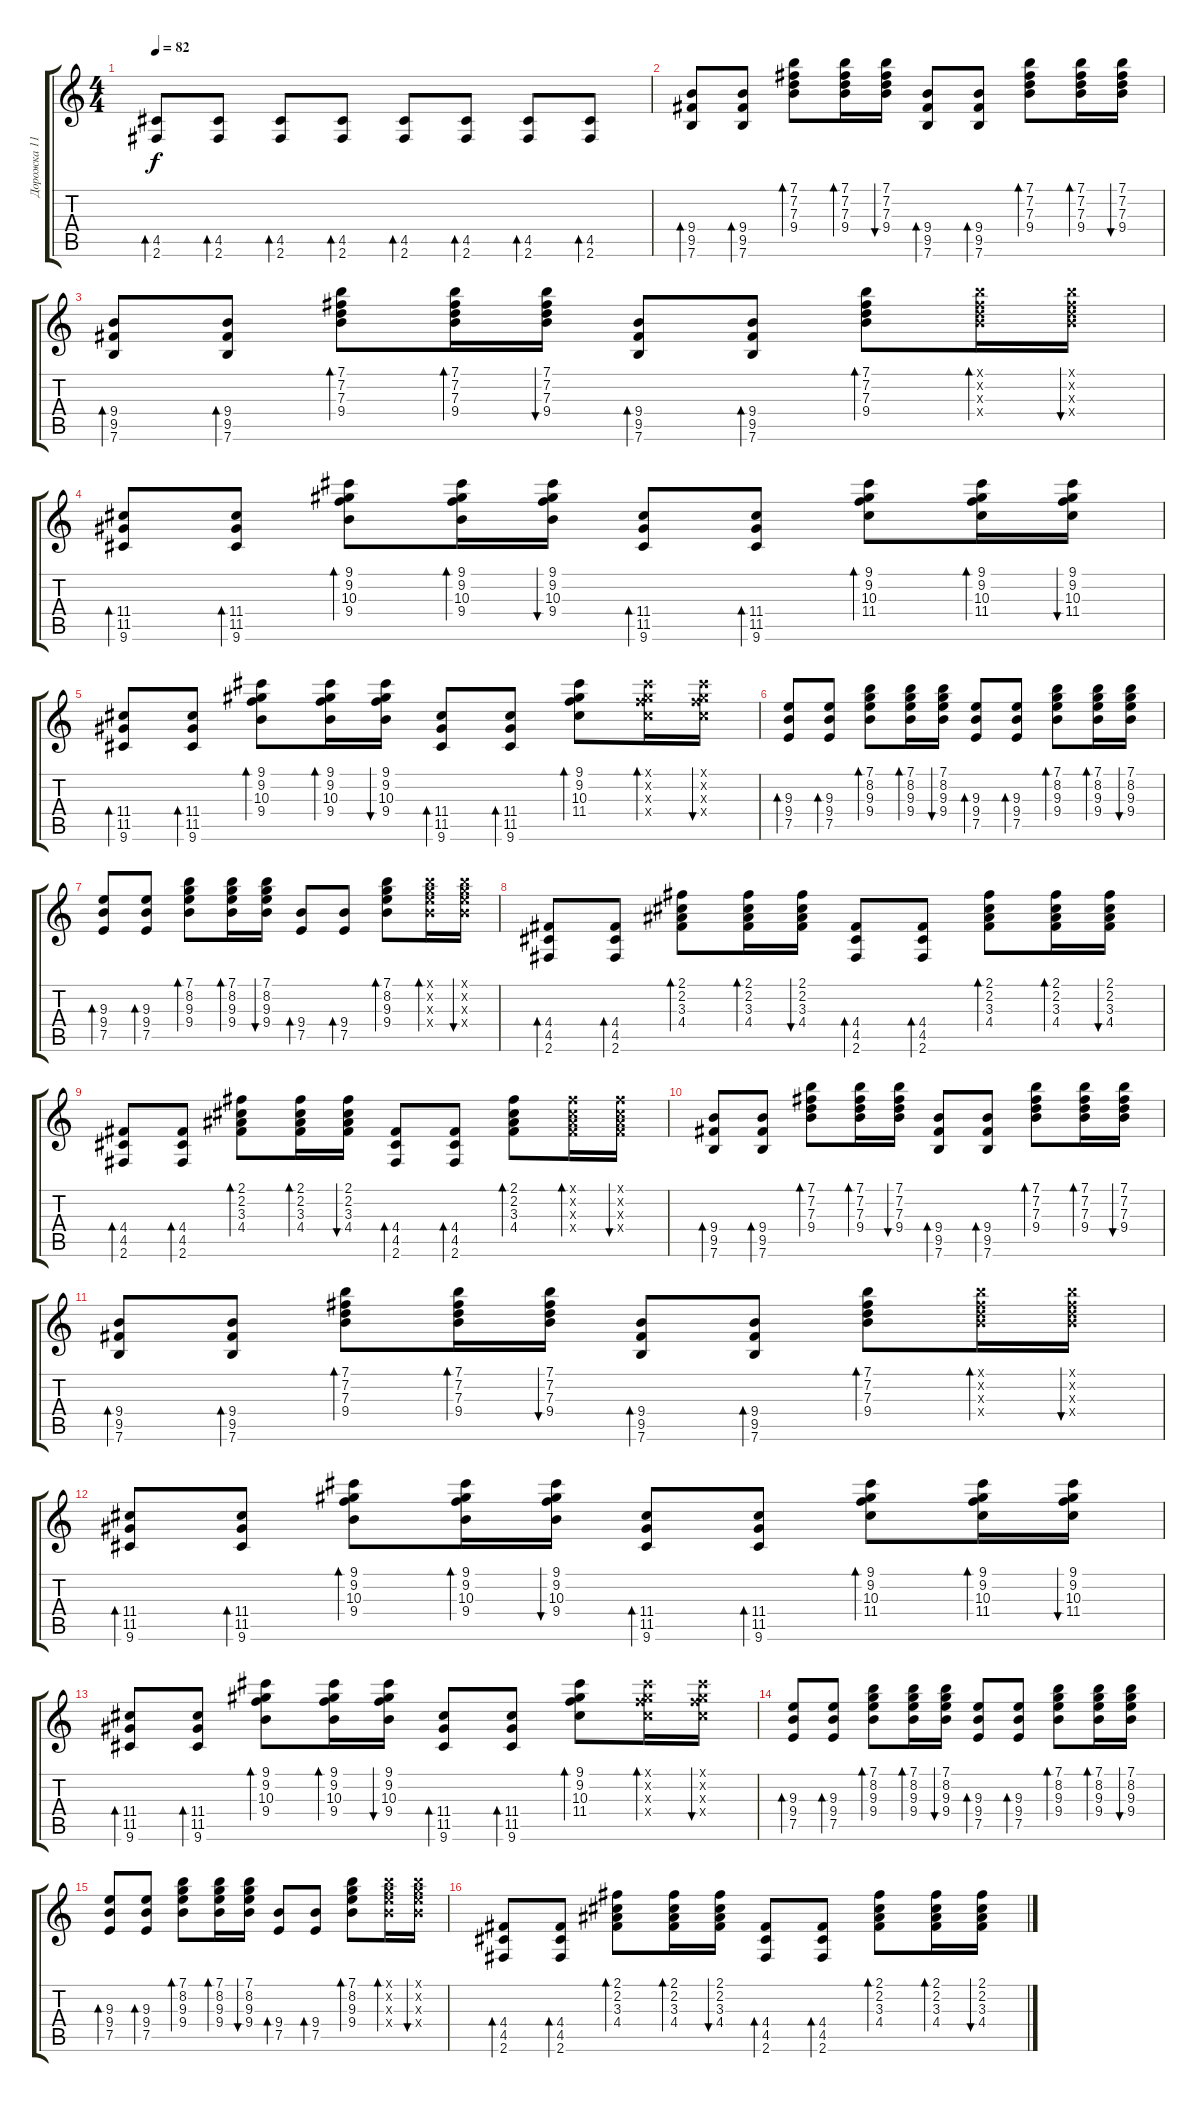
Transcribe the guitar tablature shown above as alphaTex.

\track ("Дорожка 11" "Дорожка 11") {instrument electricguitarclean}
\staff {score tabs}
\tuning (E4 B3 G3 D3 A2 E2) {hide}
\ts (4 4)
\tempo 82
\clef g2
\ks c
(4.5 2.6).8{bd 60 dy f} (4.5 2.6).8{bd 60} (4.5 2.6).8{bd 60} (4.5 2.6).8{bd 60} (4.5 2.6).8{bd 60} (4.5 2.6).8{bd 60} (4.5 2.6).8{bd 60} (4.5 2.6).8{bd 60} |
(9.4 9.5 7.6).8{bd 60} (9.4 9.5 7.6).8{bd 60} (7.1 7.2 7.3 9.4).8{bd 60} (7.1 7.2 7.3 9.4).16{bd 60} (7.1 7.2 7.3 9.4).16{bu 60} (9.4 9.5 7.6).8{bd 60} (9.4 9.5 7.6).8{bd 60} (7.1 7.2 7.3 9.4).8{bd 60} (7.1 7.2 7.3 9.4).16{bd 60} (7.1 7.2 7.3 9.4).16{bu 60} |
(9.4 9.5 7.6).8{bd 60} (9.4 9.5 7.6).8{bd 60} (7.1 7.2 7.3 9.4).8{bd 60} (7.1 7.2 7.3 9.4).16{bd 60} (7.1 7.2 7.3 9.4).16{bu 60} (9.4 9.5 7.6).8{bd 60} (9.4 9.5 7.6).8{bd 60} (7.1 7.2 7.3 9.4).8{bd 60} (7.1{x} 7.2{x} 7.3{x} 9.4{x}).16{bd 60} (7.1{x} 7.2{x} 7.3{x} 9.4{x}).16{bu 60} |
(11.4 11.5 9.6).8{bd 60} (11.4 11.5 9.6).8{bd 60} (9.1 9.2 10.3 9.4).8{bd 60} (9.1 9.2 10.3 9.4).16{bd 60} (9.1 9.2 10.3 9.4).16{bu 60} (11.4 11.5 9.6).8{bd 60} (11.4 11.5 9.6).8{bd 60} (9.1 9.2 10.3 11.4).8{bd 60} (9.1 9.2 10.3 11.4).16{bd 60} (9.1 9.2 10.3 11.4).16{bu 60} |
(11.4 11.5 9.6).8{bd 60} (11.4 11.5 9.6).8{bd 60} (9.1 9.2 10.3 9.4).8{bd 60} (9.1 9.2 10.3 9.4).16{bd 60} (9.1 9.2 10.3 9.4).16{bu 60} (11.4 11.5 9.6).8{bd 60} (11.4 11.5 9.6).8{bd 60} (9.1 9.2 10.3 11.4).8{bd 60} (9.1{x} 9.2{x} 10.3{x} 11.4{x}).16{bd 60} (9.1{x} 9.2{x} 10.3{x} 11.4{x}).16{bu 60} |
(9.3 9.4 7.5).8{bd 60} (9.3 9.4 7.5).8{bd 60} (7.1 8.2 9.3 9.4).8{bd 60} (7.1 8.2 9.3 9.4).16{bd 60} (7.1 8.2 9.3 9.4).16{bu 60} (9.3 9.4 7.5).8{bd 60} (9.3 9.4 7.5).8{bd 60} (7.1 8.2 9.3 9.4).8{bd 60} (7.1 8.2 9.3 9.4).16{bd 60} (7.1 8.2 9.3 9.4).16{bu 60} |
(9.3 9.4 7.5).8{bd 60} (9.3 9.4 7.5).8{bd 60} (7.1 8.2 9.3 9.4).8{bd 60} (7.1 8.2 9.3 9.4).16{bd 60} (7.1 8.2 9.3 9.4).16{bu 60} (9.4 7.5).8{bd 60} (9.4 7.5).8{bd 60} (7.1 8.2 9.3 9.4).8{bd 60} (7.1{x} 8.2{x} 9.3{x} 9.4{x}).16{bd 60} (7.1{x} 8.2{x} 9.3{x} 9.4{x}).16{bu 60} |
(4.4 4.5 2.6).8{bd 60} (4.4 4.5 2.6).8{bd 60} (2.1 2.2 3.3 4.4).8{bd 60} (2.1 2.2 3.3 4.4).16{bd 60} (2.1 2.2 3.3 4.4).16{bu 60} (4.4 4.5 2.6).8{bd 60} (4.4 4.5 2.6).8{bd 60} (2.1 2.2 3.3 4.4).8{bd 60} (2.1 2.2 3.3 4.4).16{bd 60} (2.1 2.2 3.3 4.4).16{bu 60} |
(4.4 4.5 2.6).8{bd 60} (4.4 4.5 2.6).8{bd 60} (2.1 2.2 3.3 4.4).8{bd 60} (2.1 2.2 3.3 4.4).16{bd 60} (2.1 2.2 3.3 4.4).16{bu 60} (4.4 4.5 2.6).8{bd 60} (4.4 4.5 2.6).8{bd 60} (2.1 2.2 3.3 4.4).8{bd 60} (2.1{x} 2.2{x} 3.3{x} 4.4{x}).16{bd 60} (2.1{x} 2.2{x} 3.3{x} 4.4{x}).16{bu 60} |
(9.4 9.5 7.6).8{bd 60} (9.4 9.5 7.6).8{bd 60} (7.1 7.2 7.3 9.4).8{bd 60} (7.1 7.2 7.3 9.4).16{bd 60} (7.1 7.2 7.3 9.4).16{bu 60} (9.4 9.5 7.6).8{bd 60} (9.4 9.5 7.6).8{bd 60} (7.1 7.2 7.3 9.4).8{bd 60} (7.1 7.2 7.3 9.4).16{bd 60} (7.1 7.2 7.3 9.4).16{bu 60} |
(9.4 9.5 7.6).8{bd 60} (9.4 9.5 7.6).8{bd 60} (7.1 7.2 7.3 9.4).8{bd 60} (7.1 7.2 7.3 9.4).16{bd 60} (7.1 7.2 7.3 9.4).16{bu 60} (9.4 9.5 7.6).8{bd 60} (9.4 9.5 7.6).8{bd 60} (7.1 7.2 7.3 9.4).8{bd 60} (7.1{x} 7.2{x} 7.3{x} 9.4{x}).16{bd 60} (7.1{x} 7.2{x} 7.3{x} 9.4{x}).16{bu 60} |
(11.4 11.5 9.6).8{bd 60} (11.4 11.5 9.6).8{bd 60} (9.1 9.2 10.3 9.4).8{bd 60} (9.1 9.2 10.3 9.4).16{bd 60} (9.1 9.2 10.3 9.4).16{bu 60} (11.4 11.5 9.6).8{bd 60} (11.4 11.5 9.6).8{bd 60} (9.1 9.2 10.3 11.4).8{bd 60} (9.1 9.2 10.3 11.4).16{bd 60} (9.1 9.2 10.3 11.4).16{bu 60} |
(11.4 11.5 9.6).8{bd 60} (11.4 11.5 9.6).8{bd 60} (9.1 9.2 10.3 9.4).8{bd 60} (9.1 9.2 10.3 9.4).16{bd 60} (9.1 9.2 10.3 9.4).16{bu 60} (11.4 11.5 9.6).8{bd 60} (11.4 11.5 9.6).8{bd 60} (9.1 9.2 10.3 11.4).8{bd 60} (9.1{x} 9.2{x} 10.3{x} 11.4{x}).16{bd 60} (9.1{x} 9.2{x} 10.3{x} 11.4{x}).16{bu 60} |
(9.3 9.4 7.5).8{bd 60} (9.3 9.4 7.5).8{bd 60} (7.1 8.2 9.3 9.4).8{bd 60} (7.1 8.2 9.3 9.4).16{bd 60} (7.1 8.2 9.3 9.4).16{bu 60} (9.3 9.4 7.5).8{bd 60} (9.3 9.4 7.5).8{bd 60} (7.1 8.2 9.3 9.4).8{bd 60} (7.1 8.2 9.3 9.4).16{bd 60} (7.1 8.2 9.3 9.4).16{bu 60} |
(9.3 9.4 7.5).8{bd 60} (9.3 9.4 7.5).8{bd 60} (7.1 8.2 9.3 9.4).8{bd 60} (7.1 8.2 9.3 9.4).16{bd 60} (7.1 8.2 9.3 9.4).16{bu 60} (9.4 7.5).8{bd 60} (9.4 7.5).8{bd 60} (7.1 8.2 9.3 9.4).8{bd 60} (7.1{x} 8.2{x} 9.3{x} 9.4{x}).16{bd 60} (7.1{x} 8.2{x} 9.3{x} 9.4{x}).16{bu 60} |
(4.4 4.5 2.6).8{bd 60} (4.4 4.5 2.6).8{bd 60} (2.1 2.2 3.3 4.4).8{bd 60} (2.1 2.2 3.3 4.4).16{bd 60} (2.1 2.2 3.3 4.4).16{bu 60} (4.4 4.5 2.6).8{bd 60} (4.4 4.5 2.6).8{bd 60} (2.1 2.2 3.3 4.4).8{bd 60} (2.1 2.2 3.3 4.4).16{bd 60} (2.1 2.2 3.3 4.4).16{bu 60}
